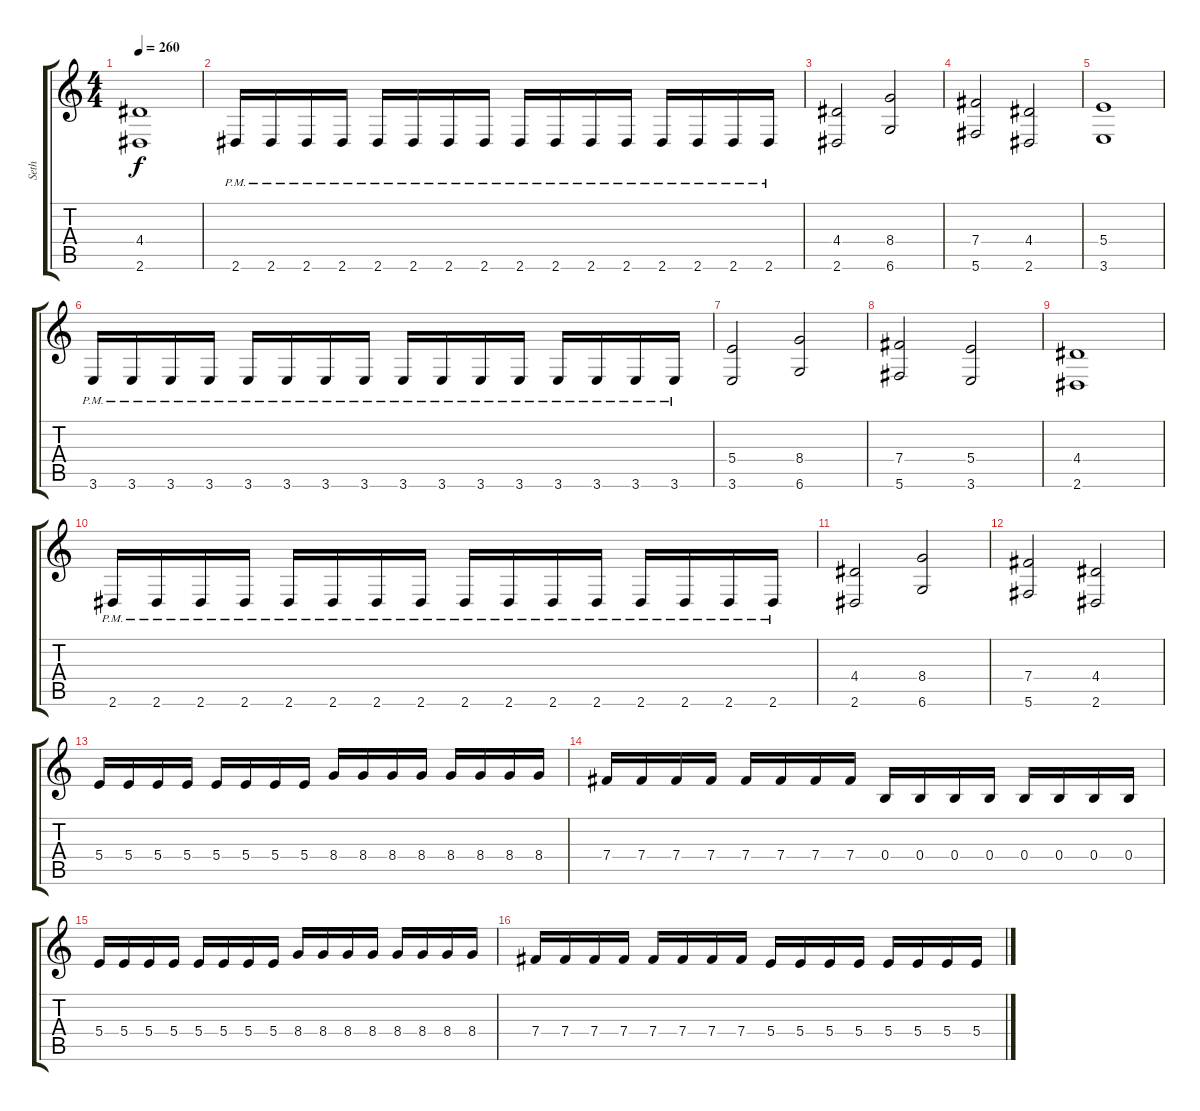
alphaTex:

\track ("Seth" "Seth") {instrument distortionguitar}
\staff {score tabs}
\tuning (Db4 Ab3 E3 B2 Gb2 Db2) {hide}
\ts (4 4)
\tempo 260
\clef g2
\ks c
(4.4 2.6).1{dy f} |
2.6{pm}.16 2.6{pm}.16 2.6{pm}.16 2.6{pm}.16 2.6{pm}.16 2.6{pm}.16 2.6{pm}.16 2.6{pm}.16 2.6{pm}.16 2.6{pm}.16 2.6{pm}.16 2.6{pm}.16 2.6{pm}.16 2.6{pm}.16 2.6{pm}.16 2.6{pm}.16 |
(4.4 2.6).2 (8.4 6.6).2 |
(7.4 5.6).2 (4.4 2.6).2 |
(5.4 3.6).1 |
3.6{pm}.16 3.6{pm}.16 3.6{pm}.16 3.6{pm}.16 3.6{pm}.16 3.6{pm}.16 3.6{pm}.16 3.6{pm}.16 3.6{pm}.16 3.6{pm}.16 3.6{pm}.16 3.6{pm}.16 3.6{pm}.16 3.6{pm}.16 3.6{pm}.16 3.6{pm}.16 |
(5.4 3.6).2 (8.4 6.6).2 |
(7.4 5.6).2 (5.4 3.6).2 |
(4.4 2.6).1 |
2.6{pm}.16 2.6{pm}.16 2.6{pm}.16 2.6{pm}.16 2.6{pm}.16 2.6{pm}.16 2.6{pm}.16 2.6{pm}.16 2.6{pm}.16 2.6{pm}.16 2.6{pm}.16 2.6{pm}.16 2.6{pm}.16 2.6{pm}.16 2.6{pm}.16 2.6{pm}.16 |
(4.4 2.6).2 (8.4 6.6).2 |
(7.4 5.6).2 (4.4 2.6).2 |
5.4.16 5.4.16 5.4.16 5.4.16 5.4.16 5.4.16 5.4.16 5.4.16 8.4.16 8.4.16 8.4.16 8.4.16 8.4.16 8.4.16 8.4.16 8.4.16 |
7.4.16 7.4.16 7.4.16 7.4.16 7.4.16 7.4.16 7.4.16 7.4.16 0.4.16 0.4.16 0.4.16 0.4.16 0.4.16 0.4.16 0.4.16 0.4.16 |
5.4.16 5.4.16 5.4.16 5.4.16 5.4.16 5.4.16 5.4.16 5.4.16 8.4.16 8.4.16 8.4.16 8.4.16 8.4.16 8.4.16 8.4.16 8.4.16 |
7.4.16 7.4.16 7.4.16 7.4.16 7.4.16 7.4.16 7.4.16 7.4.16 5.4.16 5.4.16 5.4.16 5.4.16 5.4.16 5.4.16 5.4.16 5.4.16
